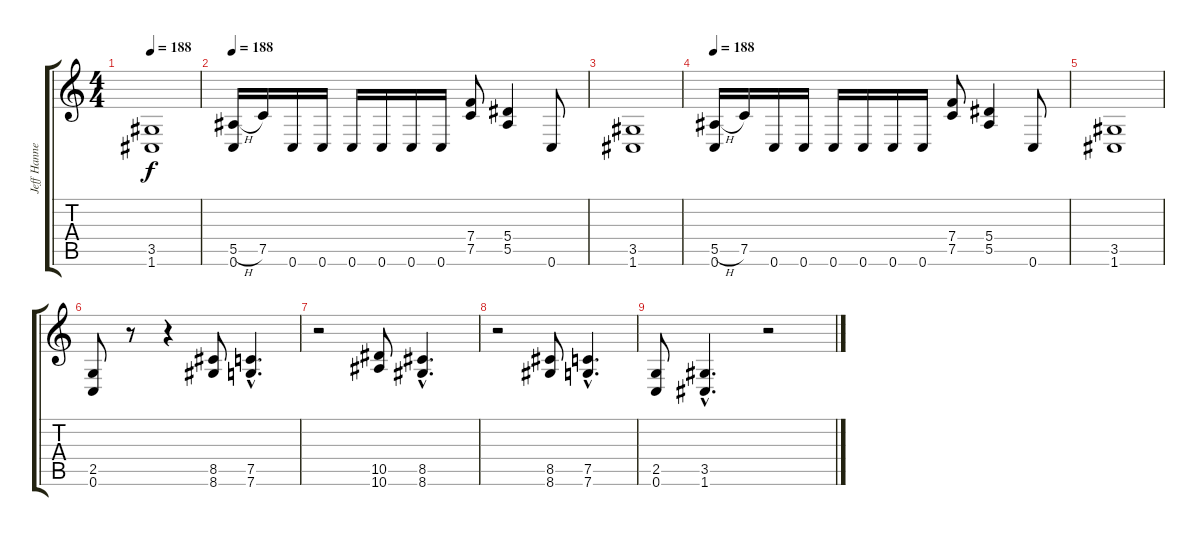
\track ("Jeff Hanneman" "Jeff Hanne") {instrument distortionguitar}
\staff {score tabs}
\tuning (C4 G3 Eb3 Bb2 F2 C2) {hide}
\ts (4 4)
\tempo 188
\clef g2
\ks c
(3.5 1.6).1{dy f} |
\tempo 188
(5.5{h} 0.6).16 7.5.16 0.6.16 0.6.16 0.6.16 0.6.16 0.6.16 0.6.16 (7.4 7.5).8 (5.4 5.5).4 0.6.8 |
(3.5 1.6).1 |
\tempo 188
(5.5{h} 0.6).16 7.5.16 0.6.16 0.6.16 0.6.16 0.6.16 0.6.16 0.6.16 (7.4 7.5).8 (5.4 5.5).4 0.6.8 |
(3.5 1.6).1 |
(2.5 0.6).8 r.8 r.4 (8.5 8.6).8 (7.5{hac} 7.6{hac}).4{d} |
r.2 (10.5 10.6).8 (8.5{hac} 8.6{hac}).4{d} |
r.2 (8.5 8.6).8 (7.5{hac} 7.6{hac}).4{d} |
(2.5 0.6).8 (3.5{hac} 1.6{hac}).4{d} r.2
